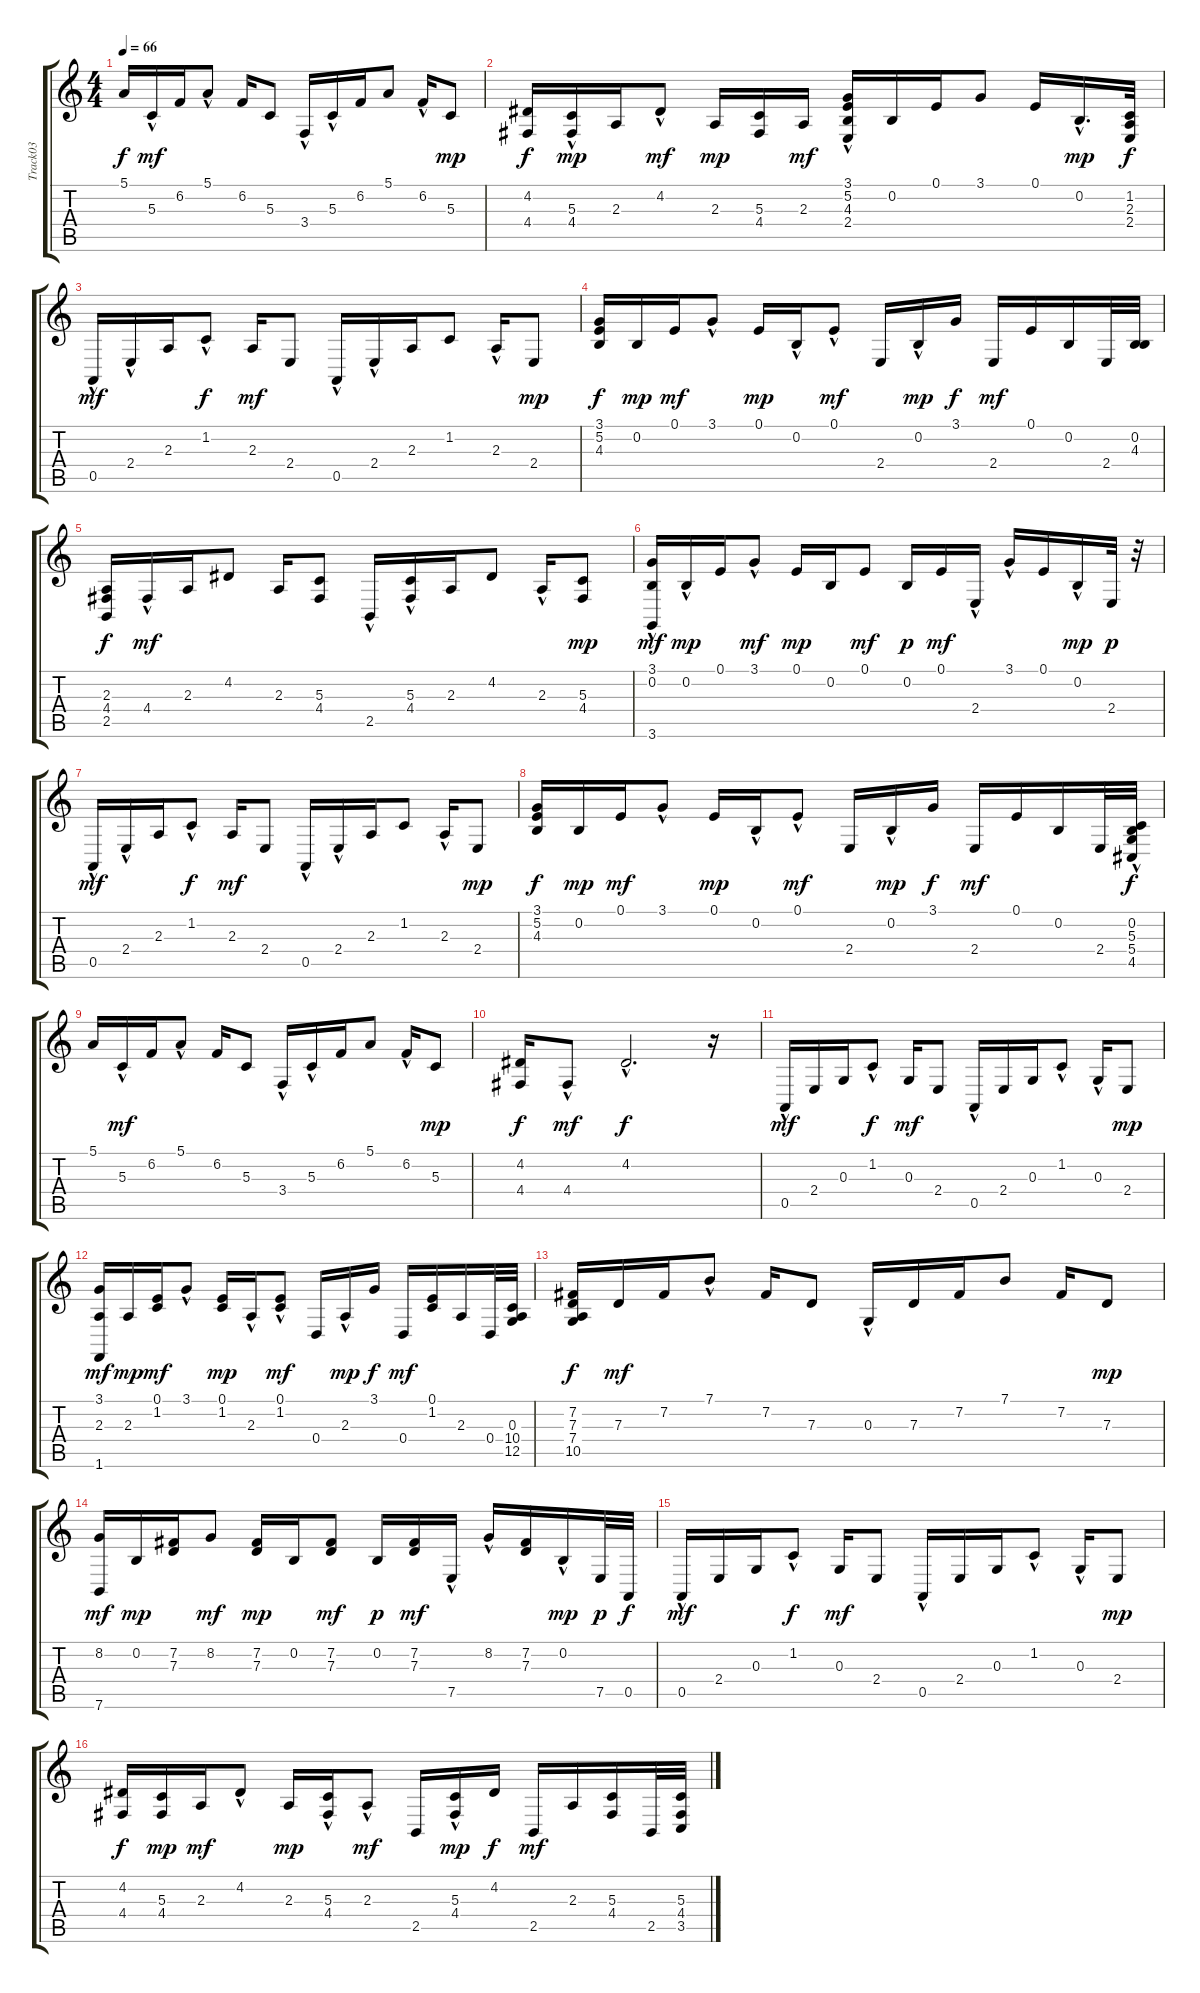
\track ("Track03" "Track03") {instrument acousticgrandpiano}
\staff {score tabs}
\tuning (E4 B3 G3 D3 A2 E2) {hide}
\ts (4 4)
\tempo 66
\clef g2
\ks c
5.1.16{dy f} 5.3{hac}.16{dy mf} 6.2.16 5.1{hac}.8 6.2.16 5.3.8 3.4{hac}.16 5.3{hac}.16 6.2.16 5.1.8 6.2{hac}.16 5.3.8{dy mp} |
(4.2 4.4).16{dy f} (5.3{hac} 4.4{hac}).16{dy mp} 2.3.16 4.2{hac}.8{dy mf} 2.3.16{dy mp} (5.3 4.4).16 2.3.16{dy mf} (3.1 5.2 4.3 2.4{hac}).16 0.2.16 0.1.16 3.1.8 0.1.16 0.2{hac}.16{d dy mp} (1.2 2.3 2.4).32{dy f} |
0.5{hac}.16{dy mf} 2.4{hac}.16 2.3.16 1.2{hac}.8{dy f} 2.3.16{dy mf} 2.4.8 0.5{hac}.16 2.4{hac}.16 2.3.16 1.2.8 2.3{hac}.16 2.4.8{dy mp} |
(3.1 5.2 4.3).16{dy f} 0.2.16{dy mp} 0.1.16{dy mf} 3.1{hac}.8 0.1.16{dy mp} 0.2{hac}.16 0.1{hac}.8{dy mf} 2.4.16 0.2{hac}.16{dy mp} 3.1.16{dy f} 2.4.16{dy mf} 0.1.16 0.2.16 2.4.32 (0.2 4.3).32 |
(2.3 4.4 2.5).16{dy f} 4.4{hac}.16{dy mf} 2.3.16 4.2.8 2.3.16 (5.3 4.4).8 2.5{hac}.16 (5.3{hac} 4.4{hac}).16 2.3.16 4.2.8 2.3{hac}.16 (5.3 4.4).8{dy mp} |
(3.1 0.2 3.6{hac}).16{dy mf} 0.2{hac}.16{dy mp} 0.1.16 3.1{hac}.8{dy mf} 0.1.16{dy mp} 0.2.16 0.1.8{dy mf} 0.2.16{dy p} 0.1.16{dy mf} 2.4{hac}.16 3.1{hac}.16 0.1.16 0.2{hac}.16{dy mp} 2.4.32{dy p} r.32 |
0.5{hac}.16{dy mf} 2.4{hac}.16 2.3.16 1.2{hac}.8{dy f} 2.3.16{dy mf} 2.4.8 0.5{hac}.16 2.4{hac}.16 2.3.16 1.2.8 2.3{hac}.16 2.4.8{dy mp} |
(3.1 5.2 4.3).16{dy f} 0.2.16{dy mp} 0.1.16{dy mf} 3.1{hac}.8 0.1.16{dy mp} 0.2{hac}.16 0.1{hac}.8{dy mf} 2.4.16 0.2{hac}.16{dy mp} 3.1.16{dy f} 2.4.16{dy mf} 0.1.16 0.2.16 2.4.32 (0.2 5.3{hac} 5.4 4.5).32{dy f} |
5.1.16 5.3{hac}.16{dy mf} 6.2.16 5.1{hac}.8 6.2.16 5.3.8 3.4{hac}.16 5.3{hac}.16 6.2.16 5.1.8 6.2{hac}.16 5.3.8{dy mp} |
(4.2 4.4).16{dy f} 4.4{hac}.8{dy mf} 4.2{hac}.2{d dy f} r.16 |
0.5{hac}.16{dy mf} 2.4.16 0.3.16 1.2{hac}.8{dy f} 0.3.16{dy mf} 2.4.8 0.5{hac}.16 2.4.16 0.3.16 1.2{hac}.8 0.3{hac}.16 2.4.8{dy mp} |
(3.1 2.3 1.6).16{dy mf} 2.3.16{dy mp} (0.1 1.2).16{dy mf} 3.1{hac}.8 (0.1 1.2).16{dy mp} 2.3{hac}.16 (0.1{hac} 1.2{hac}).8{dy mf} 0.4.16 2.3{hac}.16{dy mp} 3.1.16{dy f} 0.4.16{dy mf} (0.1 1.2).16 2.3.16 0.4.32 (0.3 10.4 12.5).32 |
(7.2 7.3 7.4 10.5).16{dy f} 7.3.16{dy mf} 7.2.16 7.1{hac}.8 7.2.16 7.3.8 0.3{hac}.16 7.3.16 7.2.16 7.1.8 7.2.16 7.3.8{dy mp} |
(8.2 7.6).16{dy mf} 0.2.16{dy mp} (7.2 7.3).16 8.2.8{dy mf} (7.2 7.3).16{dy mp} 0.2.16 (7.2 7.3).8{dy mf} 0.2.16{dy p} (7.2 7.3).16{dy mf} 7.5{hac}.16 8.2{hac}.16 (7.2 7.3).16 0.2{hac}.16{dy mp} 7.5.32{dy p} 0.5.32{dy f} |
0.5{hac}.16{dy mf} 2.4.16 0.3.16 1.2{hac}.8{dy f} 0.3.16{dy mf} 2.4.8 0.5{hac}.16 2.4.16 0.3.16 1.2{hac}.8 0.3{hac}.16 2.4.8{dy mp} |
(4.2 4.4).16{dy f} (5.3 4.4).16{dy mp} 2.3.16{dy mf} 4.2{hac}.8 2.3.16{dy mp} (5.3{hac} 4.4{hac}).16 2.3{hac}.8{dy mf} 2.5.16 (5.3{hac} 4.4{hac}).16{dy mp} 4.2.16{dy f} 2.5.16{dy mf} 2.3.16 (5.3 4.4).16 2.5.32 (5.3 4.4 3.5).32
